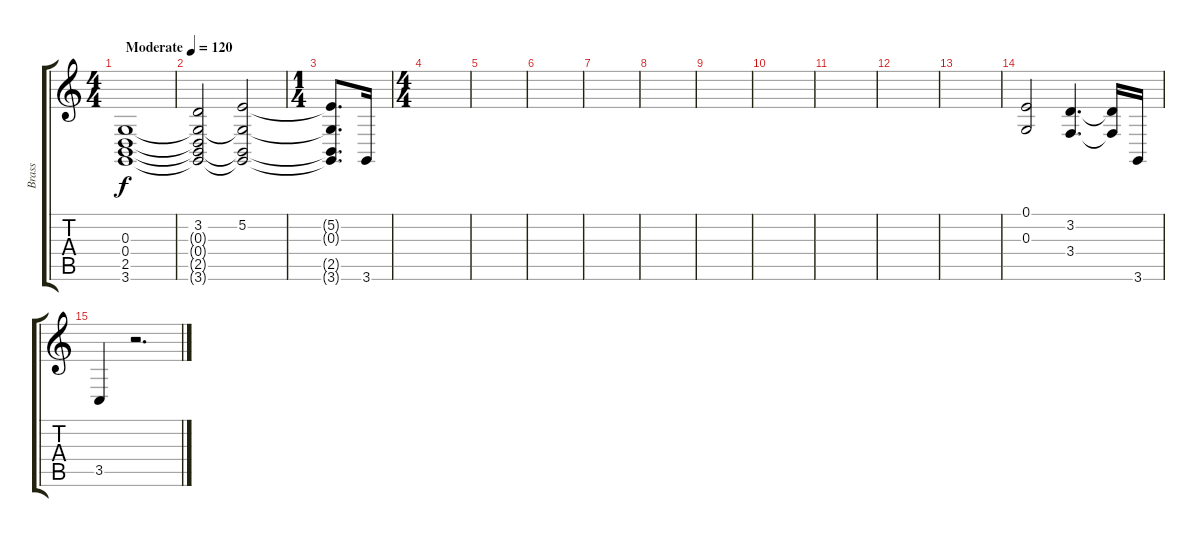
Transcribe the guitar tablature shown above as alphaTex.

\track ("Brass" "Brass") {instrument brasssection}
\staff {score tabs}
\tuning (E4 B3 G3 D3 A2 E2) {hide}
\ts (4 4)
\tempo (120 "Moderate")
\clef g2
\ks c
(0.3 0.4 2.5 3.6).1{dy f volume 13 instrument brasssection} |
(3.2 0.3{t} 0.4{t} 2.5{t} 3.6{t}).2 (5.2 0.3{t} 2.5{t} 3.6{t}).2 |
\ts (1 4)
(5.2{t} 0.3{t} 2.5{t} 3.6{t}).8{d} 3.6.16{instrument tuba} |
\ts (4 4)
|
|
|
|
|
|
|
|
|
|
(0.1 0.3).2 (3.2 3.4).4{d} (3.2{t} 3.4{t}).16 3.6.16 |
3.5.4 r.2{d}
